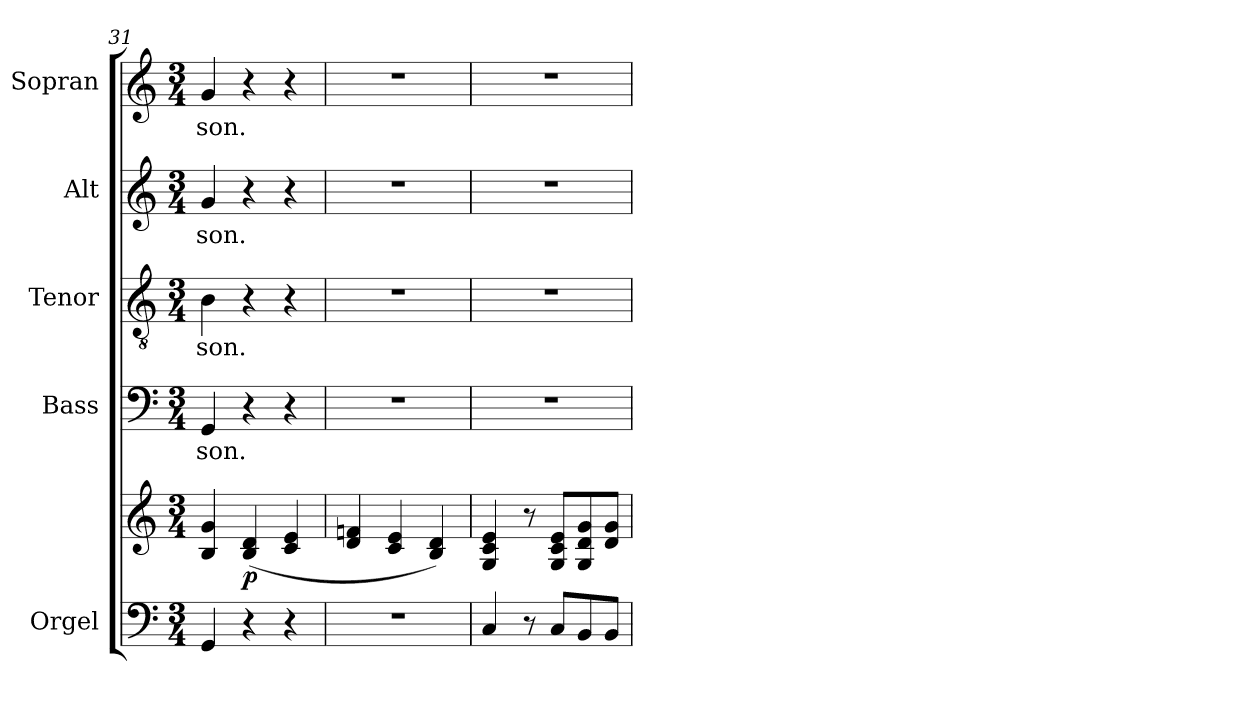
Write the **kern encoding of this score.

**kern	**kern	**dynam	**kern	**text	**kern	**text	**kern	**text	**kern	**text
*part5	*part5	*part5	*part4	*part4	*part3	*part3	*part2	*part2	*part1	*part1
*staff6	*staff5	*staff5/6	*staff4	*staff4	*staff3	*staff3	*staff2	*staff2	*staff1	*staff1
*I"Orgel	*	*	*I"Bass	*	*I"Tenor	*	*I"Alt	*	*I"Sopran	*
*I'Org.	*	*	*I'B.	*	*I'T.	*	*I'A.	*	*I'S.	*
*clefF4	*clefG2	*	*clefF4	*	*clefGv2	*	*clefG2	*	*clefG2	*
*k[]	*k[]	*	*k[]	*	*k[]	*	*k[]	*	*k[]	*
*C:	*C:	*	*C:	*	*C:	*	*C:	*	*C:	*
*M3/4	*M3/4	*	*M3/4	*	*M3/4	*	*M3/4	*	*M3/4	*
=31	=31	=31	=31	=31	=31	=31	=31	=31	=31	=31
!	!	!	!	!LO:LY:b	!	!LO:LY:b	!	!LO:LY:b	!	!LO:LY:b
4GG/	4B/ 4g/	.	4GG/	-son.	4B\	-son.	4g/	-son.	4g/	-son.
!	!	!LO:DY:b	!	!	!	!	!	!	!	!
4r	(<4B/ 4d/	p	4r	.	4r	.	4r	.	4r	.
4r	4c/ 4e/	.	4r	.	4r	.	4r	.	4r	.
=32	=32	=32	=32	=32	=32	=32	=32	=32	=32	=32
2.r	4d/ 4fn/	.	2.r	.	2.r	.	2.r	.	2.r	.
.	4c/ 4e/	.	.	.	.	.	.	.	.	.
.	4B/ 4d/)	.	.	.	.	.	.	.	.	.
=33	=33	=33	=33	=33	=33	=33	=33	=33	=33	=33
4C/	4G/ 4c/ 4e/	.	2.r	.	2.r	.	2.r	.	2.r	.
8r	8r	.	.	.	.	.	.	.	.	.
8C/L	8G/ 8c/ 8e/L	.	.	.	.	.	.	.	.	.
8BB/	8G/ 8d/ 8g/	.	.	.	.	.	.	.	.	.
8BB/J	8d/ 8g/J	.	.	.	.	.	.	.	.	.
=	=	=	=	=	=	=	=	=	=	=
*-	*-	*-	*-	*-	*-	*-	*-	*-	*-	*-
